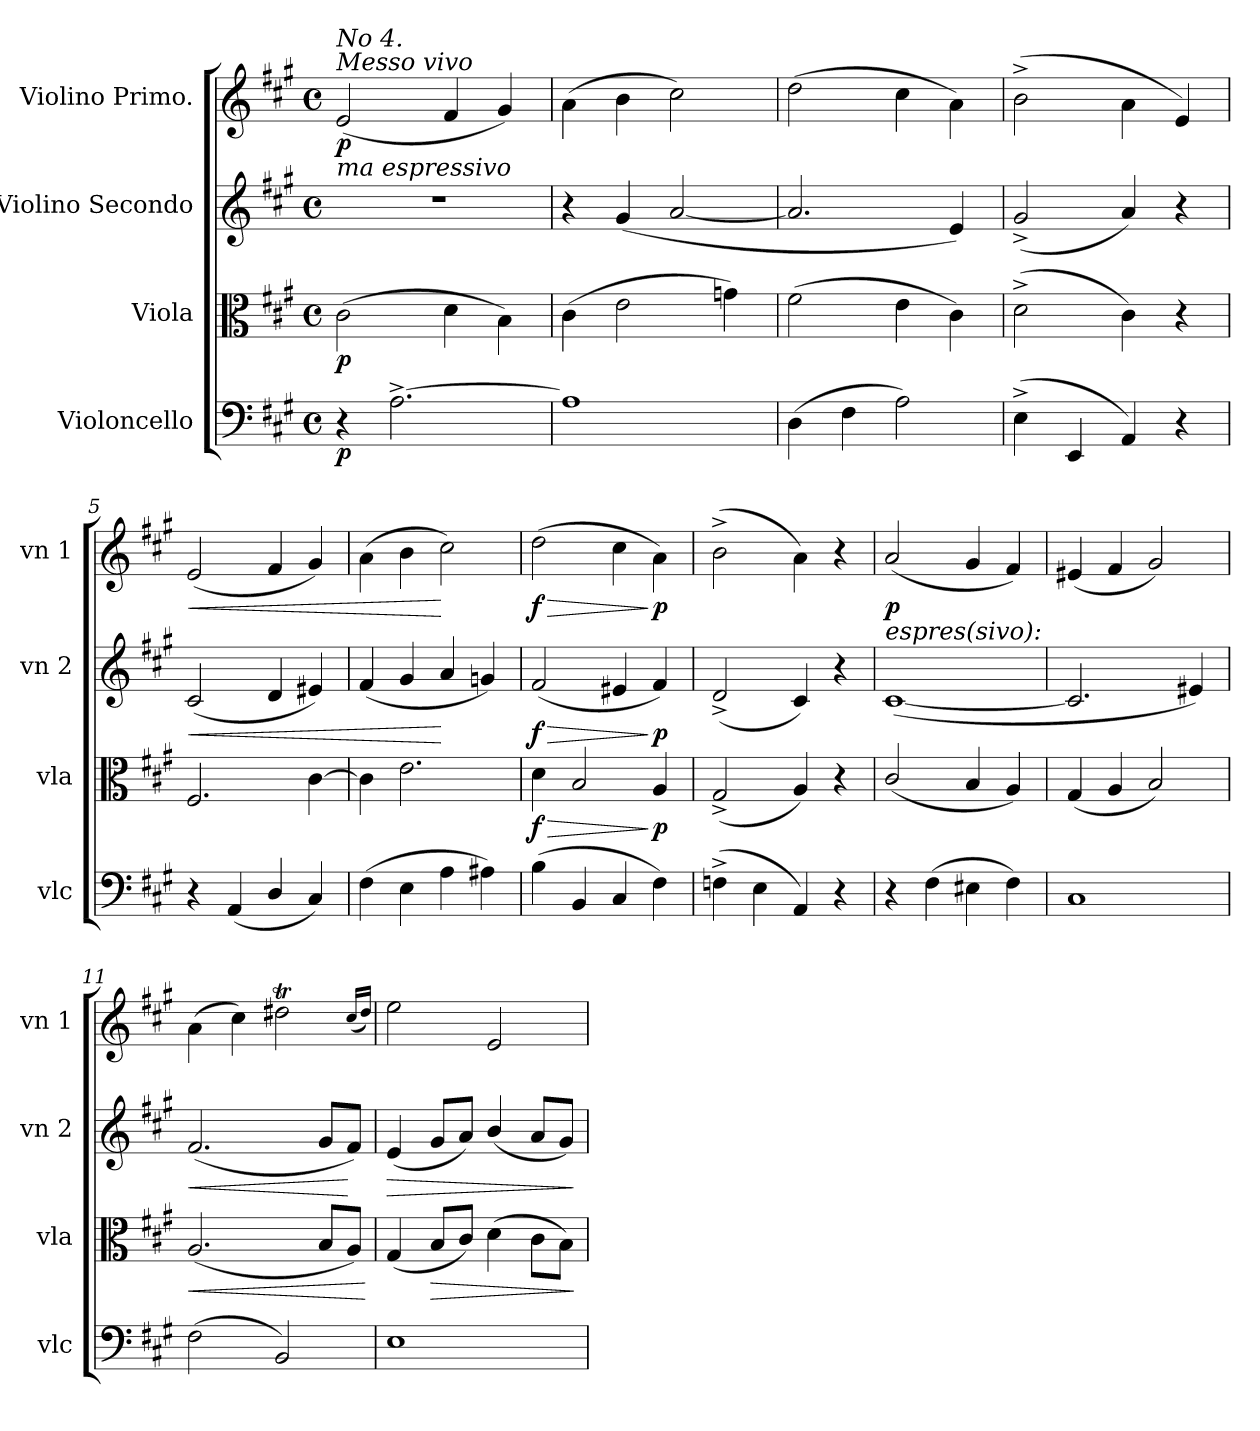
**kern	**dynam	**kern	**dynam	**kern	**dynam	**kern	**dynam
*part4	*part4	*part3	*part3	*part2	*part2	*part1	*part1
*staff4	*staff4	*staff3	*staff3	*staff2	*staff2	*staff1	*staff1
*I"Violoncello	*	*I"Viola	*	*I"Violino Secondo	*	*I"Violino Primo.	*
*I'vlc	*	*I'vla	*	*I'vn 2	*	*I'vn 1	*
*clefF4	*	*clefC3	*	*clefG2	*	*clefG2	*
*k[f#c#g#]	*	*k[f#c#g#]	*	*k[f#c#g#]	*	*k[f#c#g#]	*
*A:	*	*A:	*	*A:	*	*A:	*
*M4/4	*	*M4/4	*	*M4/4	*	*M4/4	*
*met(c)	*	*met(c)	*	*met(c)	*	*met(c)	*
=1	=1	=1	=1	=1	=1	=1	=1
!	!	!	!	!	!	!LO:TX:b:i:t=ma espressivo	!
!	!	!	!	!	!	!LO:TX:a:i:t=Messo vivo	!
!	!	!	!	!	!	!LO:TX:a:i:t=No 4.	!
!	!	!	!LO:DY:b	!	!	!	!
4r	p	(2c#\	p.	1r	.	(>2e/	p
[2.A^<\	.	.	.	.	.	.	.
.	.	4d\	.	.	.	4f#/	.
.	.	4B\)	.	.	.	4g#/)	.
=2	=2	=2	=2	=2	=2	=2	=2
1A]	.	(4c#\	.	4r	.	(4a\	.
.	.	2e\	.	(>4g#/	.	4b\	.
.	.	.	.	[2a/	.	2cc#\)	.
.	.	4gn)	.	.	.	.	.
=3	=3	=3	=3	=3	=3	=3	=3
(4D\	.	(2f#\	.	2.a/]	.	(2dd\	.
4F#\	.	.	.	.	.	.	.
2A\)	.	4e\	.	.	.	4cc#\	.
.	.	4c#\)	.	4e/)	.	4a\)	.
=4	=4	=4	=4	=4	=4	=4	=4
(4E^	.	(2d^<\	.	(>2g#^/	.	(2b^<\	.
4EE/	.	.	.	.	.	.	.
4AA/)	.	4c#\)	.	4a/)	.	4a\	.
4r	.	4r	.	4r	.	4e/)	.
=5	=5	=5	=5	=5	=5	=5	=5
!	!	!	!	!	!LO:HP:b	!	!LO:HP:b
4r	.	2.F#/	.	(>2c#/	<	(>2e/	<
(>4AA/	.	.	.	.	.	.	.
4D/	.	.	.	4d/	.	4f#/	.
4C#/)	.	[4c#\	.	4e#X/)	.	4g#/)	.
=6	=6	=6	=6	=6	=6	=6	=6
(4F#\	.	4c#\]	.	(>4f#/	.	(4a\	.
4E\	.	2.e\	.	4g#/	.	4b\	.
4A\	.	.	.	4a/	[	2cc#\)	[
4A#X\)	.	.	.	4gn/)	.	.	.
=7	=7	=7	=7	=7	=7	=7	=7
!	!	!	!LO:HP:b	!	!LO:HP:b	!	!LO:HP:b
(4B\	.	4d\	> f	(>2f#/	> f	(2dd\	> f
4BB/	.	2B/	.	.	.	.	.
4C#/	.	.	.	4e#X/	.	4cc#\	.
4F#\)	.	4A/	] p	4f#/)	] p	4a\)	] p
=8	=8	=8	=8	=8	=8	=8	=8
(4Fn^\	.	(2G#^>/	.	(2d^>/	.	(2b^\	.
4E\	.	.	.	.	.	.	.
4AA/)	.	4A/)	.	4c#/)	.	4a\)	.
4r	.	4r	.	4r	.	4r	.
=9	=9	=9	=9	=9	=9	=9	=9
!	!	!	!	!	!	!LO:TX:b:i:t=espres(sivo)&colon;	!
4r	.	(>2c#/	.	(>[1c#	.	(>2a/	p
(4F#\	.	.	.	.	.	.	.
4E#X\	.	4B/	.	.	.	4g#/	.
4F#\)	.	4A/)	.	.	.	4f#/)	.
=10	=10	=10	=10	=10	=10	=10	=10
1C#	.	(>4G#/	.	2.c#/]	.	(>4e#X/	.
.	.	4A/	.	.	.	4f#/	.
.	.	2B/)	.	.	.	2g#/)	.
.	.	.	.	4e#X/)	.	.	.
=11	=11	=11	=11	=11	=11	=11	=11
!	!	!	!LO:HP:b	!	!LO:HP:b	!	!
(2F#\	.	(>2.A/	<	(>2.f#/	<	(4a\	.
.	.	.	.	.	.	4cc#\)	.
2BB/)	.	.	.	.	.	2dd#Xt\	.
.	.	8B/L	.	8g#/L	.	.	.
.	.	8A/J)	.	8f#/J)	[	.	.
.	.	.	.	.	.	(16qqcc#/LL	.
.	.	.	.	.	.	16qqdd#/JJ)	.
.	.	.	[	.	.	.	.
=12	=12	=12	=12	=12	=12	=12	=12
!	!	!	!	!	!LO:HP:b	!	!
1E	.	(4G#/	.	(4e/	>	2eeTTT\	.
!	!	!	!LO:HP:b	!	!	!	!
.	.	8B/L	>	8g#/L	.	.	.
.	.	8c#J)	.	8a/J)	.	.	.
.	.	(4d	.	(4b/	.	2e/	.
.	.	8c#\L	.	8a/L	.	.	.
.	.	8B\J)	.	8g#/J)	.	.	.
.	.	.	]	.	]	.	.
=	=	=	=	=	=	=	=
*-	*-	*-	*-	*-	*-	*-	*-
